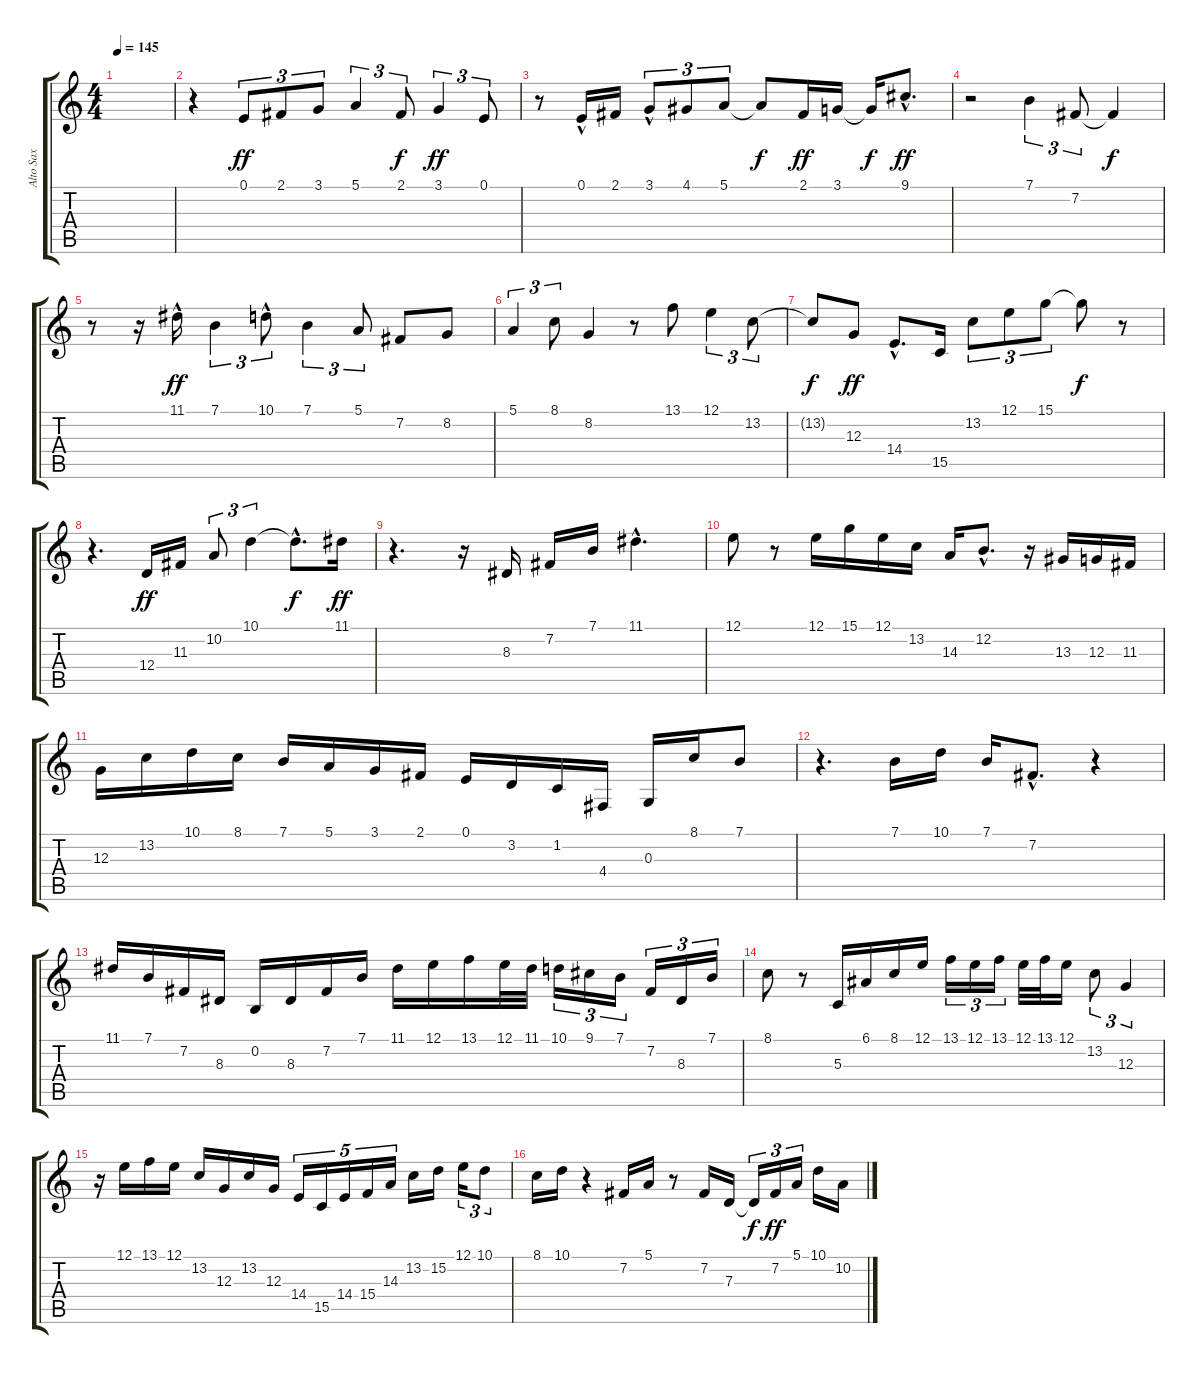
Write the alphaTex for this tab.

\track ("Alto Sax" "Alto Sax") {instrument altosax}
\staff {score tabs}
\tuning (E4 B3 G3 D3 A2 E2) {hide}
\ts (4 4)
\tempo 145
\clef g2
\ks c
|
r.4 0.1.8{tu (3 2) dy ff} 2.1.8{tu (3 2)} 3.1.8{tu (3 2)} 5.1.4{tu (3 2)} 2.1.8{tu (3 2) dy f} 3.1.4{tu (3 2) dy ff} 0.1.8{tu (3 2)} |
r.8 0.1{hac}.16 2.1.16 3.1{hac}.8{tu (3 2)} 4.1.8{tu (3 2)} 5.1.8{tu (3 2)} 5.1{t}.8{dy f} 2.1.16{dy ff} 3.1.16 3.1{t}.16{dy f} 9.1{hac}.8{d dy ff} |
r.2 7.1.4{tu (3 2)} 7.2.8{tu (3 2)} 7.2{t}.4{dy f} |
r.8 r.16 11.1{hac}.16{dy ff} 7.1.4{tu (3 2)} 10.1{hac}.8{tu (3 2)} 7.1.4{tu (3 2)} 5.1.8{tu (3 2)} 7.2.8 8.2.8 |
5.1.4{tu (3 2)} 8.1.8{tu (3 2)} 8.2.4 r.8 13.1.8 12.1.4{tu (3 2)} 13.2.8{tu (3 2)} |
13.2{t}.8{dy f} 12.3.8{dy ff} 14.4{hac}.8{d} 15.5.16 13.2.8{tu (3 2)} 12.1.8{tu (3 2)} 15.1.8{tu (3 2)} 15.1{t}.8{dy f} r.8 |
r.4{d} 12.4.16{dy ff} 11.3.16 10.2.8{tu (3 2)} 10.1.4{tu (3 2)} 10.1{hac t}.8{d dy f} 11.1.16{dy ff} |
r.4{d} r.16 8.3.16 7.2.16 7.1.16 11.1{hac}.4{d} |
12.1.8 r.8 12.1.16 15.1.16 12.1.16 13.2.16 14.3.16 12.2{hac}.8{d} r.16 13.3.16 12.3.16 11.3.16 |
12.3.16 13.2.16 10.1.16 8.1.16 7.1.16 5.1.16 3.1.16 2.1.16 0.1.16 3.2.16 1.2.16 4.4.16 0.3.16 8.1.16 7.1.8 |
r.4{d} 7.1.16 10.1.16 7.1.16 7.2{hac}.8{d} r.4 |
11.1.16 7.1.16 7.2.16 8.3.16 0.2.16 8.3.16 7.2.16 7.1.16 11.1.16 12.1.16 13.1.16 12.1.32 11.1.32 10.1.16{tu (3 2)} 9.1.16{tu (3 2)} 7.1.16{tu (3 2)} 7.2.16{tu (3 2)} 8.3.16{tu (3 2)} 7.1.16{tu (3 2)} |
8.1.8 r.8 5.3.16 6.1.16 8.1.16 12.1.16 13.1.16{tu (3 2)} 12.1.16{tu (3 2)} 13.1.16{tu (3 2)} 12.1.32 13.1.32 12.1.16 13.2.8{tu (3 2)} 12.3.4{tu (3 2)} |
r.16 12.1.16 13.1.16 12.1.16 13.2.16 12.3.16 13.2.16 12.3.16 14.4.16{tu (5 4)} 15.5.16{tu (5 4)} 14.4.16{tu (5 4)} 15.4.16{tu (5 4)} 14.3.16{tu (5 4)} 13.2.16 15.2.16 12.1.16{tu (3 2)} 10.1.8{tu (3 2)} |
8.1.16 10.1.16 r.4 7.2.16 5.1.16 r.8 7.2.16 7.3.16 7.3{t}.16{tu (3 2) dy f} 7.2.16{tu (3 2) dy ff} 5.1.16{tu (3 2)} 10.1.16 10.2.16
